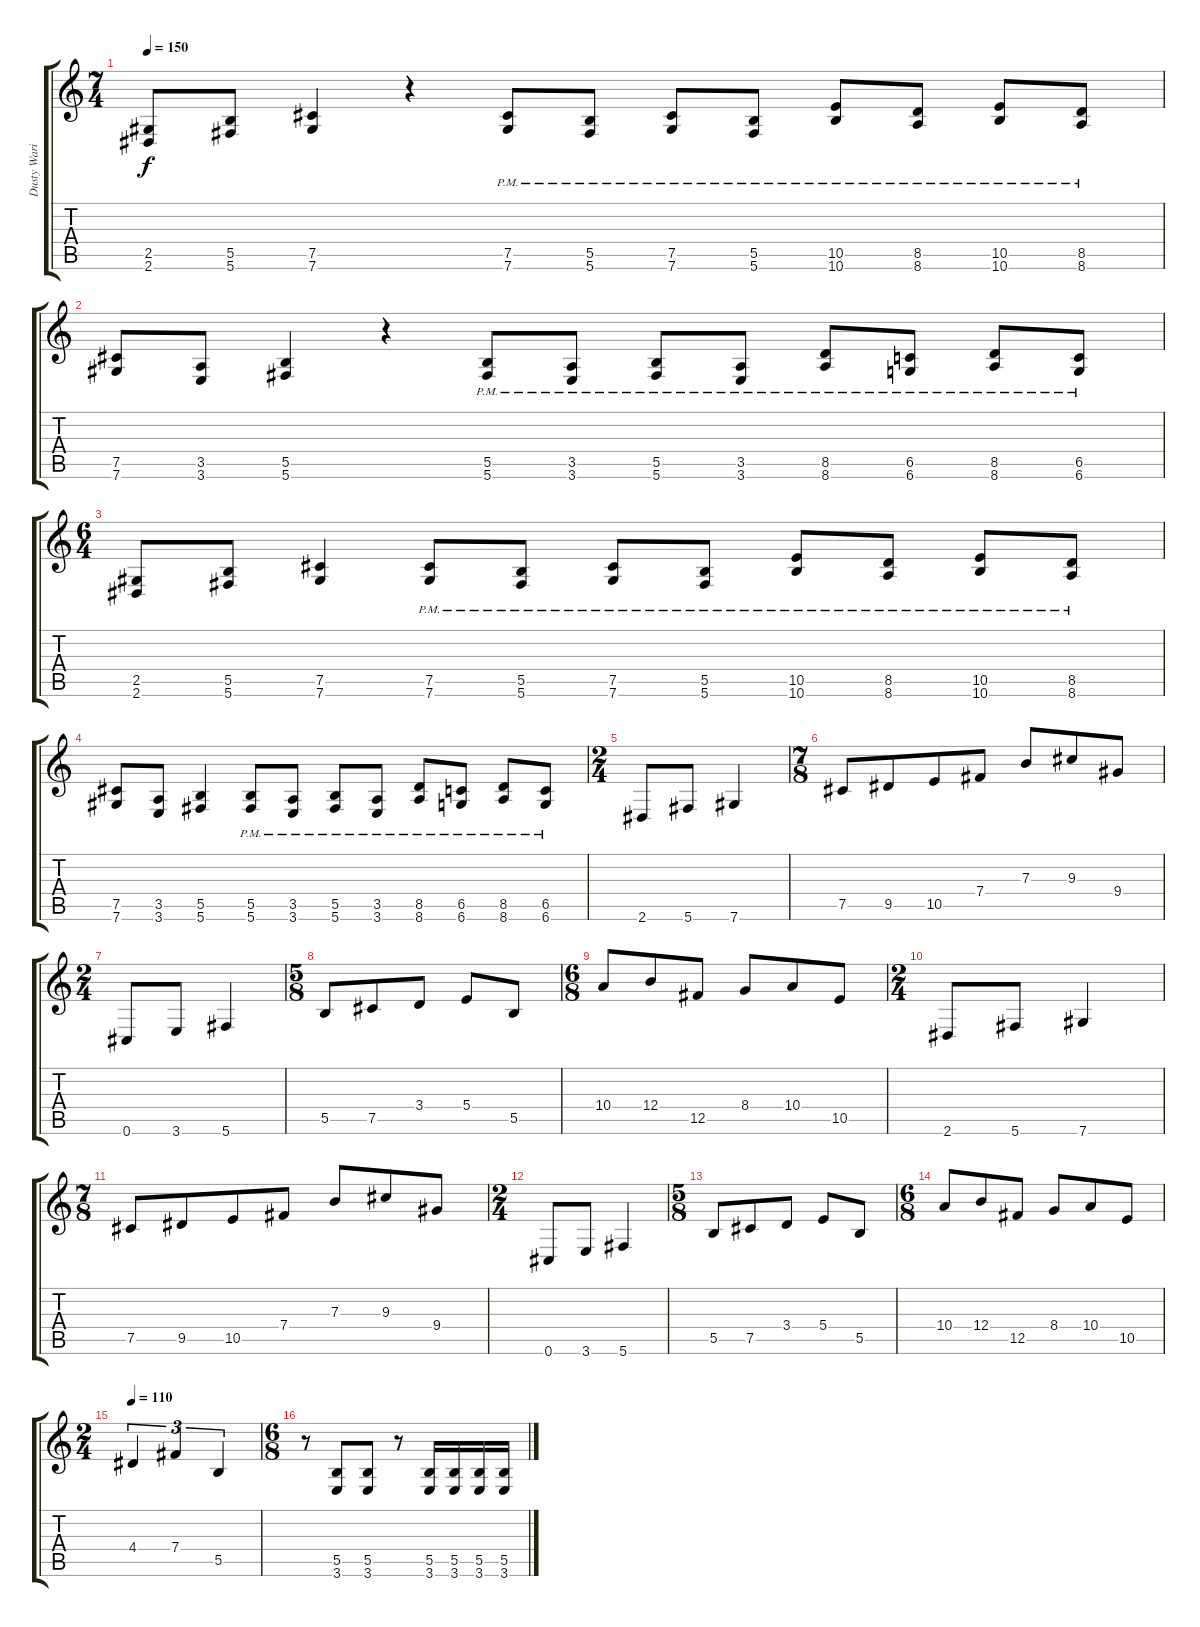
\track ("Dusty Waring" "Dusty Wari") {instrument distortionguitar}
\staff {score tabs}
\tuning (Db4 Ab3 E3 B2 Gb2 Db2) {hide}
\ts (7 4)
\tempo 150
\clef g2
\ks c
(2.5 2.6).8{dy f} (5.5 5.6).8 (7.5 7.6).4 r.4 (7.5{pm} 7.6{pm}).8 (5.5{pm} 5.6{pm}).8 (7.5{pm} 7.6{pm}).8 (5.5{pm} 5.6{pm}).8 (10.5{pm} 10.6{pm}).8 (8.5{pm} 8.6{pm}).8 (10.5{pm} 10.6{pm}).8 (8.5{pm} 8.6{pm}).8 |
(7.5 7.6).8 (3.5 3.6).8 (5.5 5.6).4 r.4 (5.5{pm} 5.6{pm}).8 (3.5{pm} 3.6{pm}).8 (5.5{pm} 5.6{pm}).8 (3.5{pm} 3.6{pm}).8 (8.5{pm} 8.6{pm}).8 (6.5{pm} 6.6{pm}).8 (8.5{pm} 8.6{pm}).8 (6.5{pm} 6.6{pm}).8 |
\ts (6 4)
(2.5 2.6).8 (5.5 5.6).8 (7.5 7.6).4 (7.5{pm} 7.6{pm}).8 (5.5{pm} 5.6{pm}).8 (7.5{pm} 7.6{pm}).8 (5.5{pm} 5.6{pm}).8 (10.5{pm} 10.6{pm}).8 (8.5{pm} 8.6{pm}).8 (10.5{pm} 10.6{pm}).8 (8.5{pm} 8.6{pm}).8 |
(7.5 7.6).8 (3.5 3.6).8 (5.5 5.6).4 (5.5{pm} 5.6{pm}).8 (3.5{pm} 3.6{pm}).8 (5.5{pm} 5.6{pm}).8 (3.5{pm} 3.6{pm}).8 (8.5{pm} 8.6{pm}).8 (6.5{pm} 6.6{pm}).8 (8.5{pm} 8.6{pm}).8 (6.5{pm} 6.6{pm}).8 |
\ts (2 4)
2.6.8 5.6.8 7.6.4 |
\ts (7 8)
7.5.8 9.5.8 10.5.8 7.4.8 7.3.8 9.3.8 9.4.8 |
\ts (2 4)
0.6.8 3.6.8 5.6.4 |
\ts (5 8)
5.5.8 7.5.8 3.4.8 5.4.8 5.5.8 |
\ts (6 8)
10.4.8 12.4.8 12.5.8 8.4.8 10.4.8 10.5.8 |
\ts (2 4)
2.6.8 5.6.8 7.6.4 |
\ts (7 8)
7.5.8 9.5.8 10.5.8 7.4.8 7.3.8 9.3.8 9.4.8 |
\ts (2 4)
0.6.8 3.6.8 5.6.4 |
\ts (5 8)
5.5.8 7.5.8 3.4.8 5.4.8 5.5.8 |
\ts (6 8)
10.4.8 12.4.8 12.5.8 8.4.8 10.4.8 10.5.8 |
\ts (2 4)
\tempo 110
4.4.4{tu (3 2)} 7.4.4{tu (3 2)} 5.5.4{tu (3 2)} |
\ts (6 8)
r.8 (5.5 3.6).8 (5.5 3.6).8 r.8 (5.5 3.6).16 (5.5 3.6).16 (5.5 3.6).16 (5.5 3.6).16
